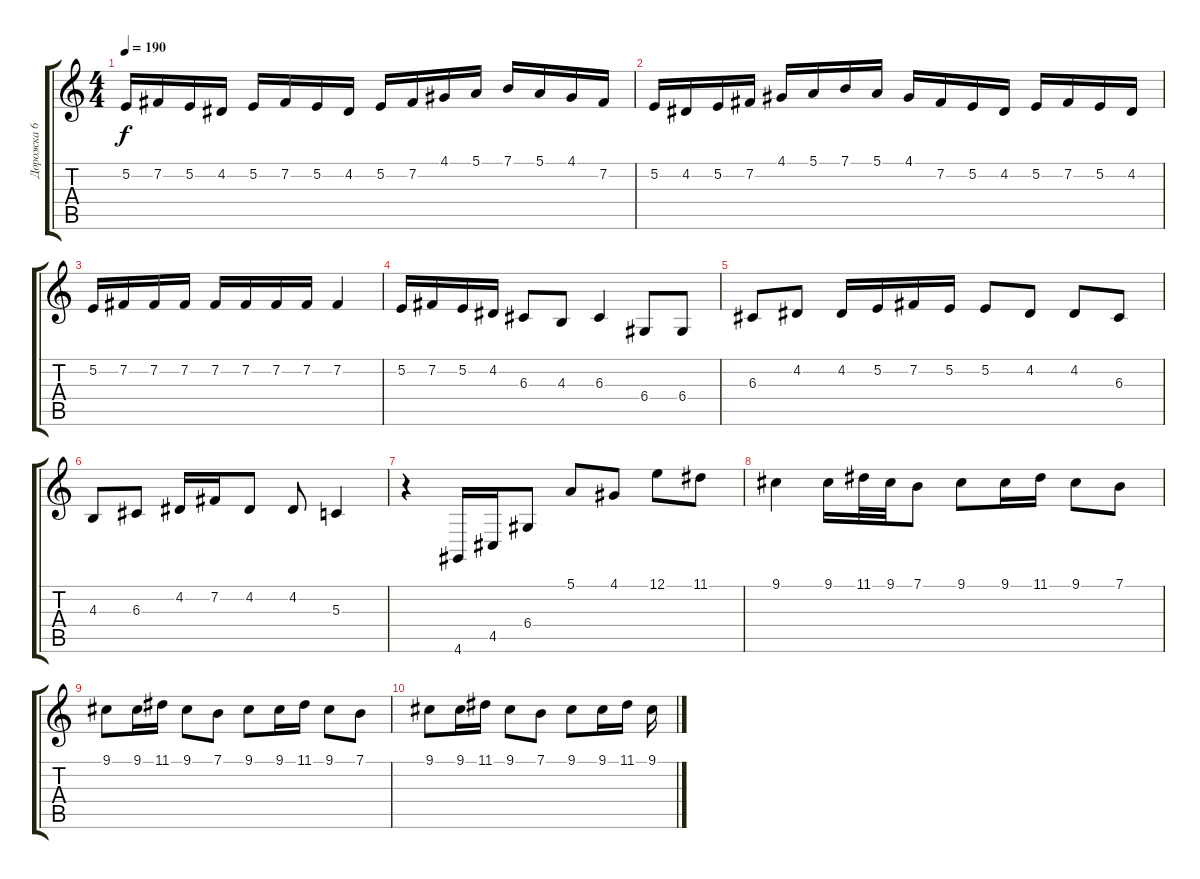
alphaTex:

\track ("Дорожка 6" "Дорожка 6") {instrument pad6metallic}
\staff {score tabs}
\tuning (E4 B3 G3 D3 A2 E2) {hide}
\ts (4 4)
\tempo 190
\clef g2
\ks c
5.2.16{dy f} 7.2.16 5.2.16 4.2.16 5.2.16 7.2.16 5.2.16 4.2.16 5.2.16 7.2.16 4.1.16 5.1.16 7.1.16 5.1.16 4.1.16 7.2.16 |
5.2.16 4.2.16 5.2.16 7.2.16 4.1.16 5.1.16 7.1.16 5.1.16 4.1.16 7.2.16 5.2.16 4.2.16 5.2.16 7.2.16 5.2.16 4.2.16 |
5.2.16 7.2.16 7.2.16 7.2.16 7.2.16 7.2.16 7.2.16 7.2.16 7.2.4 |
5.2.16 7.2.16 5.2.16 4.2.16 6.3.8 4.3.8 6.3.4 6.4.8 6.4.8 |
6.3.8 4.2.8 4.2.16 5.2.16 7.2.16 5.2.16 5.2.8 4.2.8 4.2.8 6.3.8 |
4.3.8 6.3.8 4.2.16 7.2.16 4.2.8 4.2.8 5.3.4 |
r.4 4.6.16 4.5.16 6.4.8 5.1.8 4.1.8 12.1.8 11.1.8 |
9.1.4 9.1.16 11.1.32 9.1.32 7.1.8 9.1.8 9.1.16 11.1.16 9.1.8 7.1.8 |
9.1.8 9.1.16 11.1.16 9.1.8 7.1.8 9.1.8 9.1.16 11.1.16 9.1.8 7.1.8 |
9.1.8 9.1.16 11.1.16 9.1.8 7.1.8 9.1.8 9.1.16 11.1.16 9.1.16
